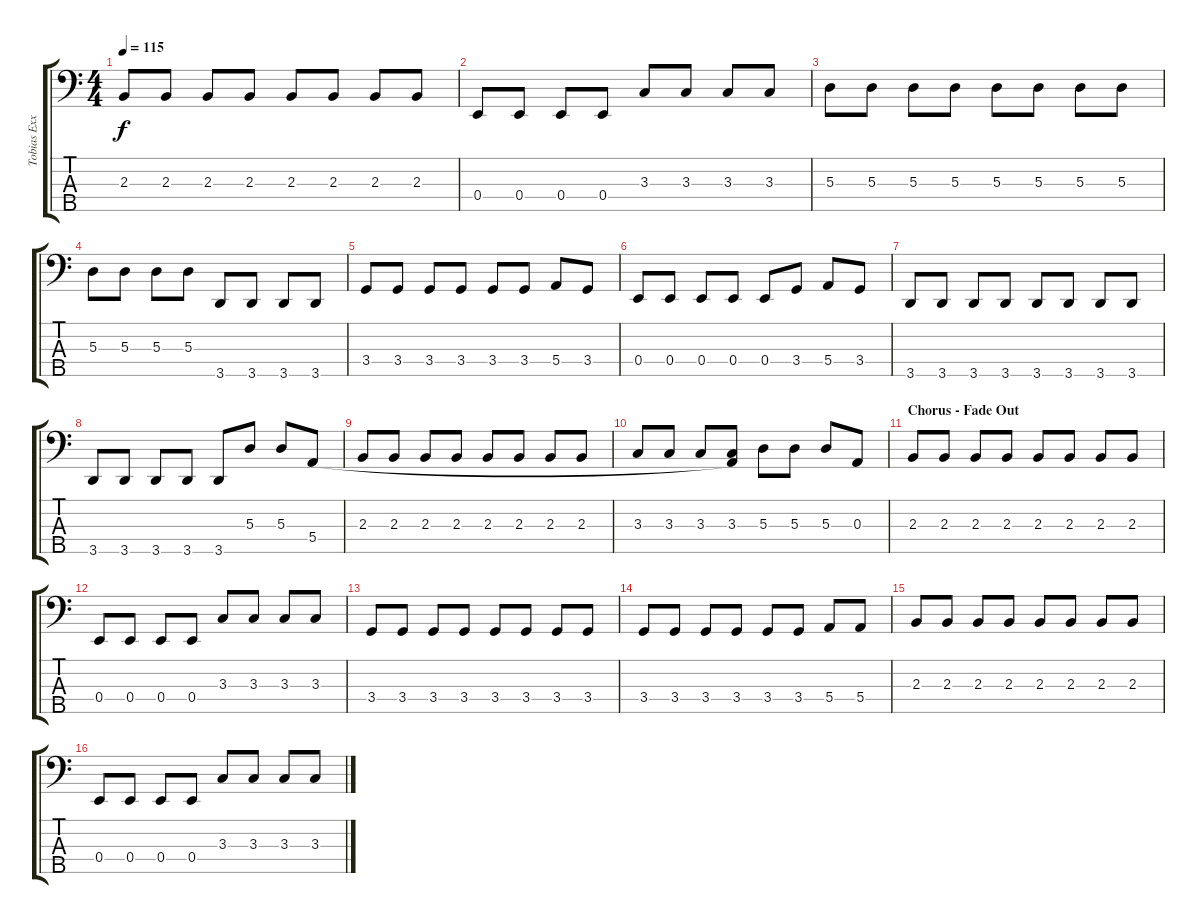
\track ("Tobias Exxel" "Tobias Exx") {instrument electricbasspick}
\staff {score tabs}
\tuning (G2 D2 A1 E1 B0) {hide}
\ts (4 4)
\tempo 115
\clef f4
\ks c
2.3.8{dy f} 2.3.8 2.3.8 2.3.8 2.3.8 2.3.8 2.3.8 2.3.8 |
0.4.8 0.4.8 0.4.8 0.4.8 3.3.8 3.3.8 3.3.8 3.3.8 |
5.3.8 5.3.8 5.3.8 5.3.8 5.3.8 5.3.8 5.3.8 5.3.8 |
5.3.8 5.3.8 5.3.8 5.3.8 3.5.8 3.5.8 3.5.8 3.5.8 |
3.4.8 3.4.8 3.4.8 3.4.8 3.4.8 3.4.8 5.4.8 3.4.8 |
0.4.8 0.4.8 0.4.8 0.4.8 0.4.8 3.4.8 5.4.8 3.4.8 |
3.5.8 3.5.8 3.5.8 3.5.8 3.5.8 3.5.8 3.5.8 3.5.8 |
3.5.8 3.5.8 3.5.8 3.5.8 3.5.8 5.3.8 5.3.8 5.4.8 |
2.3.8 2.3.8 2.3.8 2.3.8 2.3.8 2.3.8 2.3.8 2.3.8 |
3.3.8 3.3.8 3.3.8 (3.3 5.4{t}).8 5.3.8 5.3.8 5.3.8 0.3.8 |
\section ("" "Chorus - Fade Out")
2.3.8 2.3.8 2.3.8 2.3.8 2.3.8 2.3.8 2.3.8 2.3.8 |
0.4.8 0.4.8 0.4.8 0.4.8 3.3.8 3.3.8 3.3.8 3.3.8 |
3.4.8 3.4.8 3.4.8 3.4.8 3.4.8 3.4.8 3.4.8 3.4.8 |
3.4.8 3.4.8 3.4.8 3.4.8 3.4.8 3.4.8 5.4.8 5.4.8 |
2.3.8 2.3.8 2.3.8 2.3.8 2.3.8 2.3.8 2.3.8 2.3.8 |
0.4.8 0.4.8 0.4.8 0.4.8 3.3.8 3.3.8 3.3.8 3.3.8
